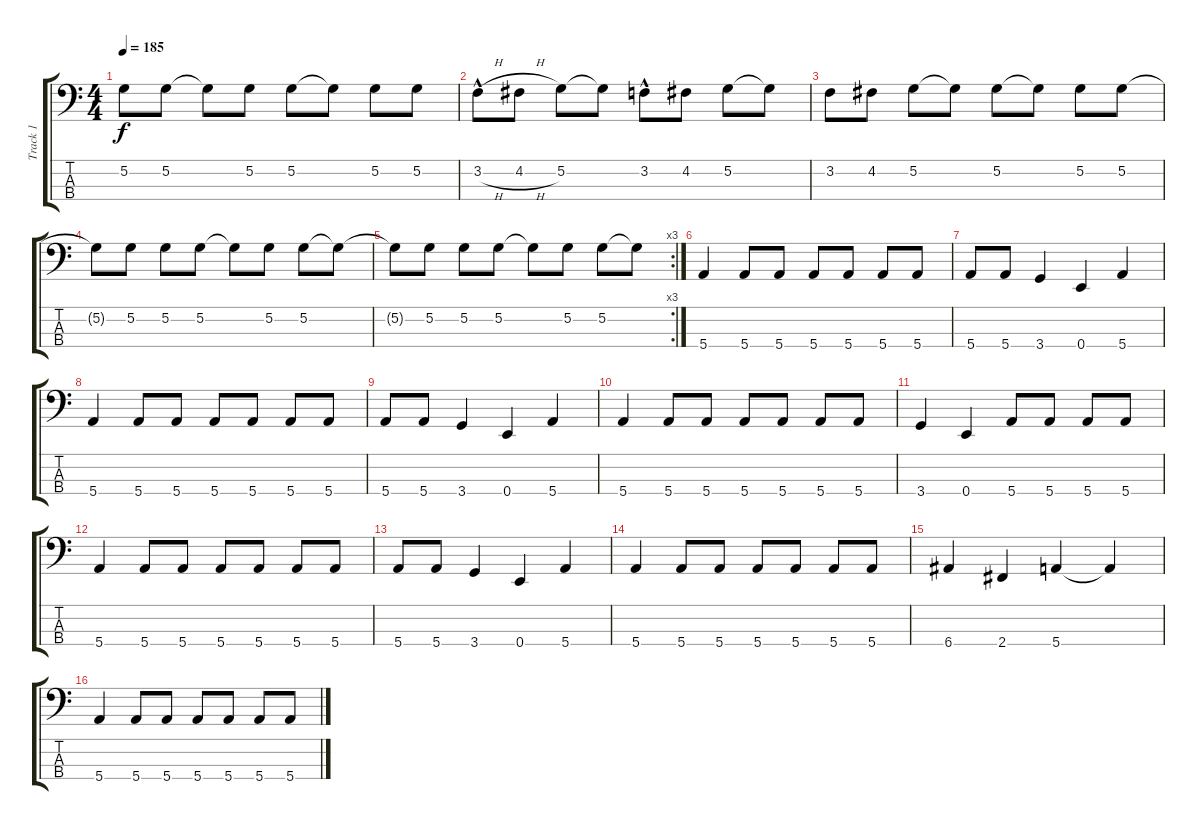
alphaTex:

\track ("Track 1" "Track 1") {instrument electricbasspick}
\staff {score tabs}
\tuning (G2 D2 A1 E1) {hide}
\ts (4 4)
\tempo 185
\clef f4
\ks c
5.2.8{dy f} 5.2.8 5.2{t}.8 5.2.8 5.2.8 5.2{t}.8 5.2.8 5.2.8 |
3.2{h hac}.8 4.2{h}.8 5.2.8 5.2{t}.8 3.2{hac}.8 4.2.8 5.2.8 5.2{t}.8 |
3.2.8 4.2.8 5.2.8 5.2{t}.8 5.2.8 5.2{t}.8 5.2.8 5.2.8 |
5.2{t}.8 5.2.8 5.2.8 5.2.8 5.2{t}.8 5.2.8 5.2.8 5.2{t}.8 |
\rc 3
5.2{t}.8 5.2.8 5.2.8 5.2.8 5.2{t}.8 5.2.8 5.2.8 5.2{t}.8 |
5.4.4 5.4.8 5.4.8 5.4.8 5.4.8 5.4.8 5.4.8 |
5.4.8 5.4.8 3.4.4 0.4.4 5.4.4 |
5.4.4 5.4.8 5.4.8 5.4.8 5.4.8 5.4.8 5.4.8 |
5.4.8 5.4.8 3.4.4 0.4.4 5.4.4 |
5.4.4 5.4.8 5.4.8 5.4.8 5.4.8 5.4.8 5.4.8 |
3.4.4 0.4.4 5.4.8 5.4.8 5.4.8 5.4.8 |
5.4.4 5.4.8 5.4.8 5.4.8 5.4.8 5.4.8 5.4.8 |
5.4.8 5.4.8 3.4.4 0.4.4 5.4.4 |
5.4.4 5.4.8 5.4.8 5.4.8 5.4.8 5.4.8 5.4.8 |
6.4.4 2.4.4 5.4.4 5.4{t}.4 |
5.4.4 5.4.8 5.4.8 5.4.8 5.4.8 5.4.8 5.4.8
